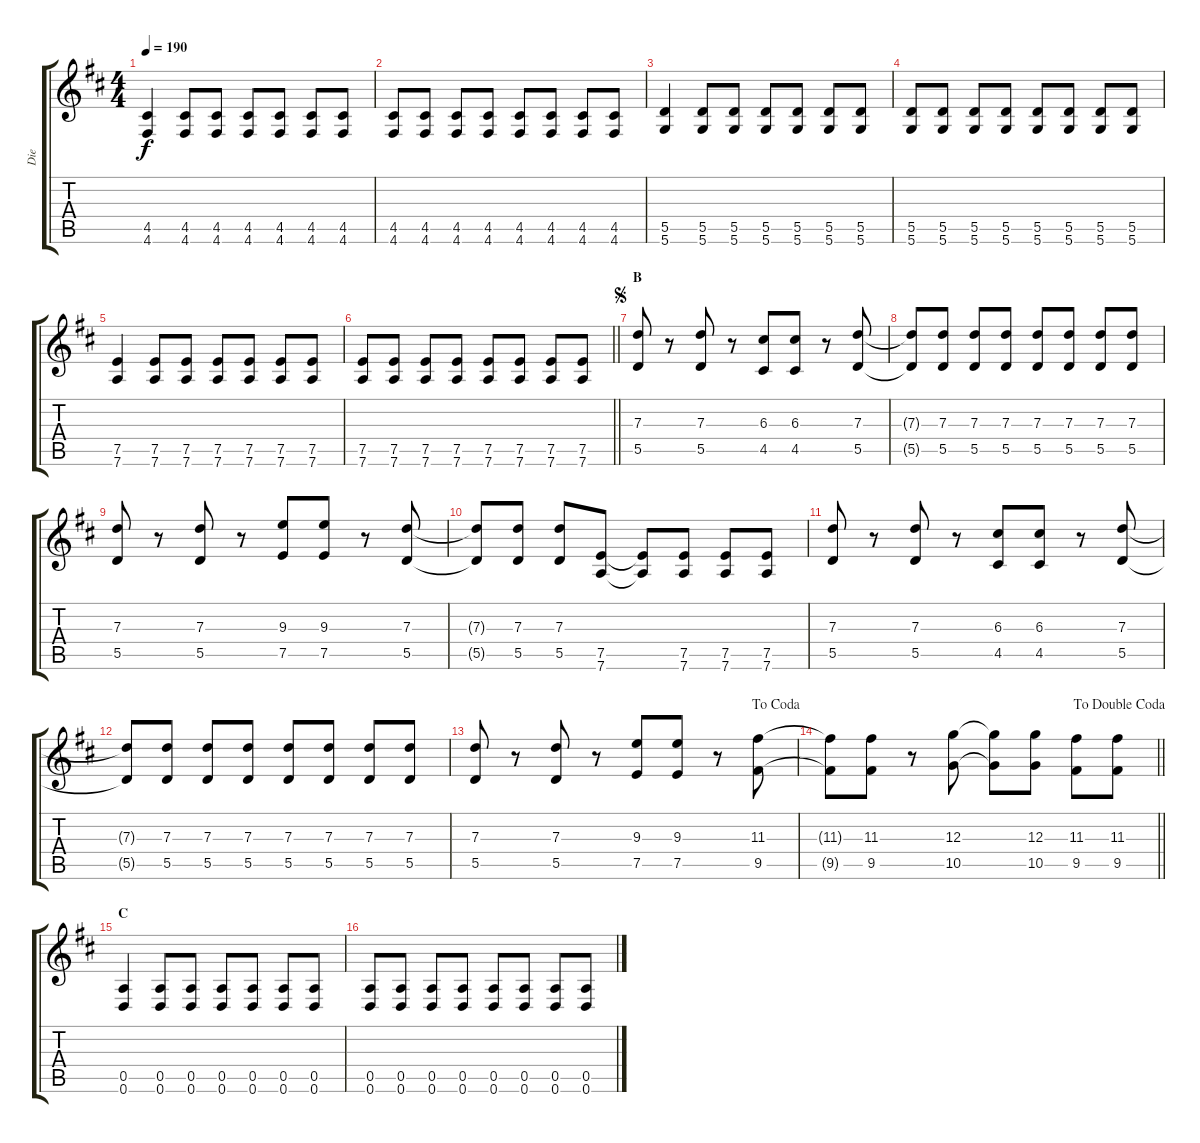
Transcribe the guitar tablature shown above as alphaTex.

\track ("Die" "Die") {instrument distortionguitar}
\staff {score tabs}
\tuning (E4 B3 G3 D3 A2 D2) {hide}
\ts (4 4)
\tempo 190
\clef g2
\ks d
(4.5 4.6).4{dy f} (4.5 4.6).8 (4.5 4.6).8 (4.5 4.6).8 (4.5 4.6).8 (4.5 4.6).8 (4.5 4.6).8 |
(4.5 4.6).8 (4.5 4.6).8 (4.5 4.6).8 (4.5 4.6).8 (4.5 4.6).8 (4.5 4.6).8 (4.5 4.6).8 (4.5 4.6).8 |
(5.5 5.6).4 (5.5 5.6).8 (5.5 5.6).8 (5.5 5.6).8 (5.5 5.6).8 (5.5 5.6).8 (5.5 5.6).8 |
(5.5 5.6).8 (5.5 5.6).8 (5.5 5.6).8 (5.5 5.6).8 (5.5 5.6).8 (5.5 5.6).8 (5.5 5.6).8 (5.5 5.6).8 |
(7.5 7.6).4 (7.5 7.6).8 (7.5 7.6).8 (7.5 7.6).8 (7.5 7.6).8 (7.5 7.6).8 (7.5 7.6).8 |
\barLineRight lightlight
(7.5 7.6).8 (7.5 7.6).8 (7.5 7.6).8 (7.5 7.6).8 (7.5 7.6).8 (7.5 7.6).8 (7.5 7.6).8 (7.5 7.6).8 |
\section ("" "B")
\jump segno
(7.3 5.5).8 r.8 (7.3 5.5).8 r.8 (6.3 4.5).8 (6.3 4.5).8 r.8 (7.3 5.5).8 |
(7.3{t} 5.5{t}).8 (7.3 5.5).8 (7.3 5.5).8 (7.3 5.5).8 (7.3 5.5).8 (7.3 5.5).8 (7.3 5.5).8 (7.3 5.5).8 |
(7.3 5.5).8 r.8 (7.3 5.5).8 r.8 (9.3 7.5).8 (9.3 7.5).8 r.8 (7.3 5.5).8 |
(7.3{t} 5.5{t}).8 (7.3 5.5).8 (7.3 5.5).8 (7.5 7.6).8 (7.5{t} 7.6{t}).8 (7.5 7.6).8 (7.5 7.6).8 (7.5 7.6).8 |
(7.3 5.5).8 r.8 (7.3 5.5).8 r.8 (6.3 4.5).8 (6.3 4.5).8 r.8 (7.3 5.5).8 |
(7.3{t} 5.5{t}).8 (7.3 5.5).8 (7.3 5.5).8 (7.3 5.5).8 (7.3 5.5).8 (7.3 5.5).8 (7.3 5.5).8 (7.3 5.5).8 |
\jump dacoda
(7.3 5.5).8 r.8 (7.3 5.5).8 r.8 (9.3 7.5).8 (9.3 7.5).8 r.8 (11.3 9.5).8 |
\jump dadoublecoda
\barLineRight lightlight
(11.3{t} 9.5{t}).8 (11.3 9.5).8 r.8 (12.3 10.5).8 (12.3{t} 10.5{t}).8 (12.3 10.5).8 (11.3 9.5).8 (11.3 9.5).8 |
\section ("" "C")
(0.5 0.6).4 (0.5 0.6).8 (0.5 0.6).8 (0.5 0.6).8 (0.5 0.6).8 (0.5 0.6).8 (0.5 0.6).8 |
(0.5 0.6).8 (0.5 0.6).8 (0.5 0.6).8 (0.5 0.6).8 (0.5 0.6).8 (0.5 0.6).8 (0.5 0.6).8 (0.5 0.6).8
